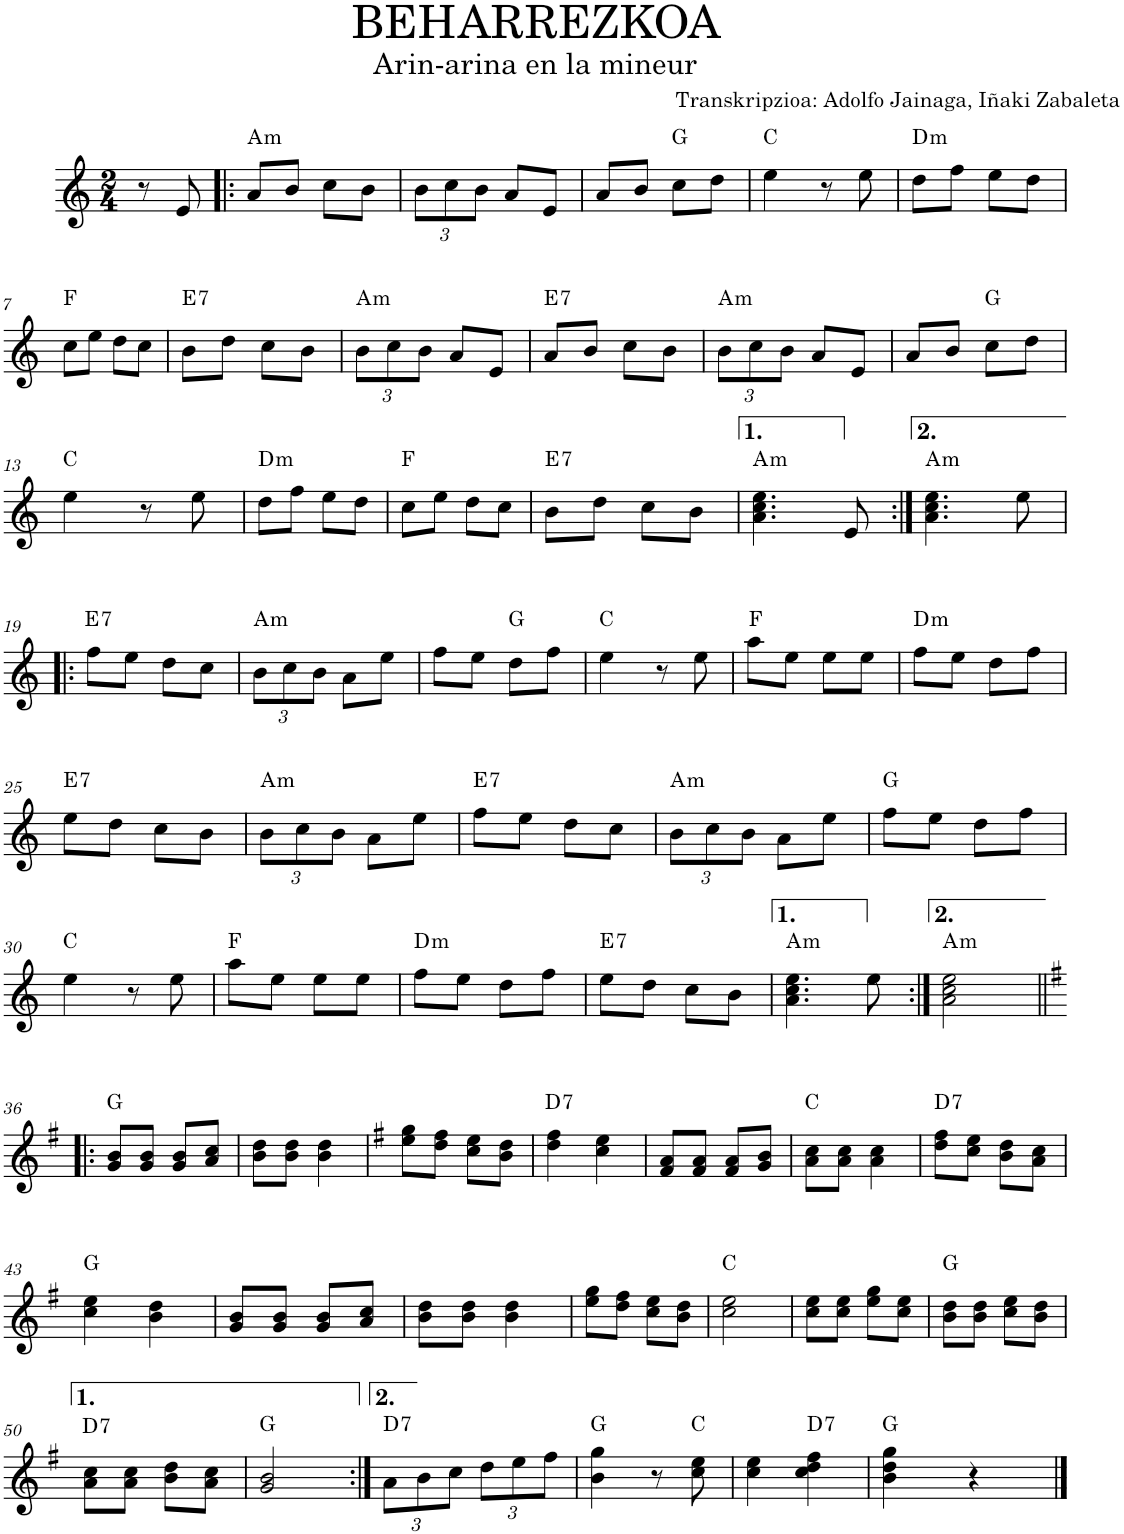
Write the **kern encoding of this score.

**kern	**harte
*part1	*part1
*staff1	*
*I"Accordéon	*
*I'Acc.	*
*clefG2	*
*k[]	*
*M2/4	*
=1	=1
8r	.
8e/	.
=2!|:	=2!|:
!	!LO:H:kt=m
8a/L	A:min
8b/J	.
8cc\L	.
8b\J	.
=3	=3
*Xbrackettup	*
12b\L	.
12cc\	.
12b\J	.
8a/L	.
8e/J	.
=4	=4
8a/L	.
8b/J	.
8cc\L	G:maj
8dd\J	.
=5	=5
4ee\	C:maj
8r	.
8ee\	.
=6	=6
!	!LO:H:kt=m
8dd\L	D:min
8ff\J	.
8ee\L	.
8dd\J	.
!!LO:LB:g=z
=7	=7
8cc\L	F:maj
8ee\J	.
8dd\L	.
8cc\J	.
=8	=8
!	!LO:H:kt=7
8b\L	E:7
8dd\J	.
8cc\L	.
8b\J	.
=9	=9
!	!LO:H:kt=m
12b\L	A:min
12cc\	.
12b\J	.
8a/L	.
8e/J	.
=10	=10
!	!LO:H:kt=7
8a/L	E:7
8b/J	.
8cc\L	.
8b\J	.
=11	=11
!	!LO:H:kt=m
12b\L	A:min
12cc\	.
12b\J	.
8a/L	.
8e/J	.
=12	=12
8a/L	.
8b/J	.
8cc\L	G:maj
8dd\J	.
!!LO:LB:g=z
=13	=13
4ee\	C:maj
8r	.
8ee\	.
=14	=14
!	!LO:H:kt=m
8dd\L	D:min
8ff\J	.
8ee\L	.
8dd\J	.
=15	=15
8cc\L	F:maj
8ee\J	.
8dd\L	.
8cc\J	.
=16	=16
!	!LO:H:kt=7
8b\L	E:7
8dd\J	.
8cc\L	.
8b\J	.
=17	=17
!	!LO:H:kt=m
4.a\ 4.cc\ 4.ee\	A:min
8e/	.
=18:|!	=18:|!
!	!LO:H:kt=m
4.a\ 4.cc\ 4.ee\	A:min
8ee\	.
!!LO:LB:g=z
=19!|:	=19!|:
!	!LO:H:kt=7
8ff\L	E:7
8ee\J	.
8dd\L	.
8cc\J	.
=20	=20
!	!LO:H:kt=m
12b\L	A:min
12cc\	.
12b\J	.
8a\L	.
8ee\J	.
=21	=21
8ff\L	.
8ee\J	.
8dd\L	G:maj
8ff\J	.
=22	=22
4ee\	C:maj
8r	.
8ee\	.
=23	=23
8aa\L	F:maj
8ee\J	.
8ee\L	.
8ee\J	.
=24	=24
!	!LO:H:kt=m
8ff\L	D:min
8ee\J	.
8dd\L	.
8ff\J	.
!!LO:LB:g=z
=25	=25
!	!LO:H:kt=7
8ee\L	E:7
8dd\J	.
8cc\L	.
8b\J	.
=26	=26
!	!LO:H:kt=m
12b\L	A:min
12cc\	.
12b\J	.
8a\L	.
8ee\J	.
=27	=27
!	!LO:H:kt=7
8ff\L	E:7
8ee\J	.
8dd\L	.
8cc\J	.
=28	=28
!	!LO:H:kt=m
12b\L	A:min
12cc\	.
12b\J	.
8a\L	.
8ee\J	.
=29	=29
8ff\L	G:maj
8ee\J	.
8dd\L	.
8ff\J	.
!!LO:LB:g=z
=30	=30
4ee\	C:maj
8r	.
8ee\	.
=31	=31
8aa\L	F:maj
8ee\J	.
8ee\L	.
8ee\J	.
=32	=32
!	!LO:H:kt=m
8ff\L	D:min
8ee\J	.
8dd\L	.
8ff\J	.
=33	=33
!	!LO:H:kt=7
8ee\L	E:7
8dd\J	.
8cc\L	.
8b\J	.
=34	=34
!	!LO:H:kt=m
4.a\ 4.cc\ 4.ee\	A:min
8ee\	.
=35:|!	=35:|!
!	!LO:H:kt=m
2a\ 2cc\ 2ee\	A:min
!!LO:LB:g=z
=36!|:	=36!|:
*k[f#]	*
8g/ 8b/L	G:maj
8g/ 8b/J	.
8g/ 8b/L	.
8a/ 8cc/J	.
=37	=37
8b\ 8dd\L	.
8b\ 8dd\J	.
4b\ 4dd\	.
=38	=38
*k[f#]	*
8ee\ 8gg\L	.
8dd\ 8ff#\J	.
8cc\ 8ee\L	.
8b\ 8dd\J	.
=39	=39
!	!LO:H:kt=7
4dd\ 4ff#\	D:7
4cc\ 4ee\	.
=40	=40
8f#/ 8a/L	.
8f#/ 8a/J	.
8f#/ 8a/L	.
8g/ 8b/J	.
=41	=41
8a\ 8cc\L	C:maj
8a\ 8cc\J	.
4a\ 4cc\	.
=42	=42
!	!LO:H:kt=7
8dd\ 8ff#\L	D:7
8cc\ 8ee\J	.
8b\ 8dd\L	.
8a\ 8cc\J	.
!!LO:LB:g=z
=43	=43
4cc\ 4ee\	G:maj
4b\ 4dd\	.
=44	=44
8g/ 8b/L	.
8g/ 8b/J	.
8g/ 8b/L	.
8a/ 8cc/J	.
=45	=45
8b\ 8dd\L	.
8b\ 8dd\J	.
4b\ 4dd\	.
=46	=46
8ee\ 8gg\L	.
8dd\ 8ff#\J	.
8cc\ 8ee\L	.
8b\ 8dd\J	.
=47	=47
2cc\ 2ee\	C:maj
=48	=48
8cc\ 8ee\L	.
8cc\ 8ee\J	.
8ee\ 8gg\L	.
8cc\ 8ee\J	.
=49	=49
8b\ 8dd\L	G:maj
8b\ 8dd\J	.
8cc\ 8ee\L	.
8b\ 8dd\J	.
!!LO:LB:g=z
=50	=50
!	!LO:H:kt=7
8a\ 8cc\L	D:7
8a\ 8cc\J	.
8b\ 8dd\L	.
8a\ 8cc\J	.
=51	=51
2g/ 2b/	G:maj
=52:|!	=52:|!
!	!LO:H:kt=7
12a\L	D:7
12b\	.
12cc\J	.
12dd\L	.
12ee\	.
12ff#\J	.
=53	=53
4b\ 4gg\	G:maj
8r	.
8cc\ 8ee\	C:maj
=54	=54
4cc\ 4ee\	.
!	!LO:H:kt=7
4cc\ 4dd\ 4ff#\	D:7
=55	=55
4b\ 4dd\ 4gg\	G:maj
4r	.
==	==
*-	*-
